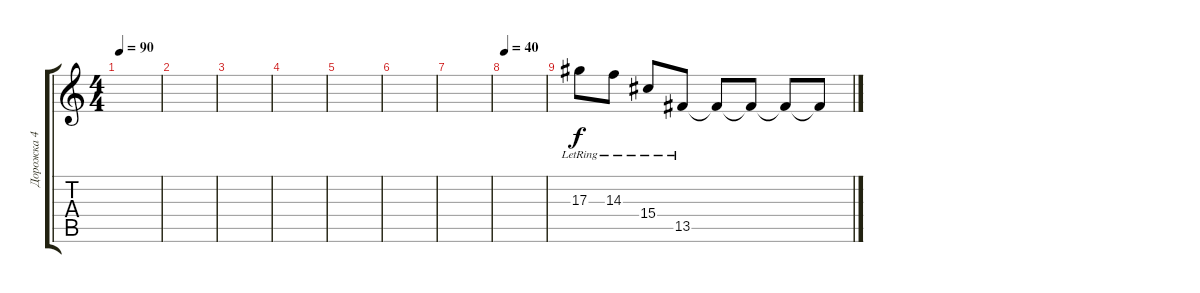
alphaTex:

\track ("Дорожка 4" "Дорожка 4") {mute instrument overdrivenguitar}
\staff {score tabs}
\tuning (C4 G3 Eb3 Bb2 F2 C2) {hide}
\ts (4 4)
\tempo 90
\clef g2
\ks c
|
|
|
|
|
|
|
\tempo 40
|
17.3{lr}.8 14.3{lr}.8 15.4{lr}.8 13.5{lr}.8 13.5{t}.8 13.5{t}.8 13.5{t}.8 13.5{t}.8
